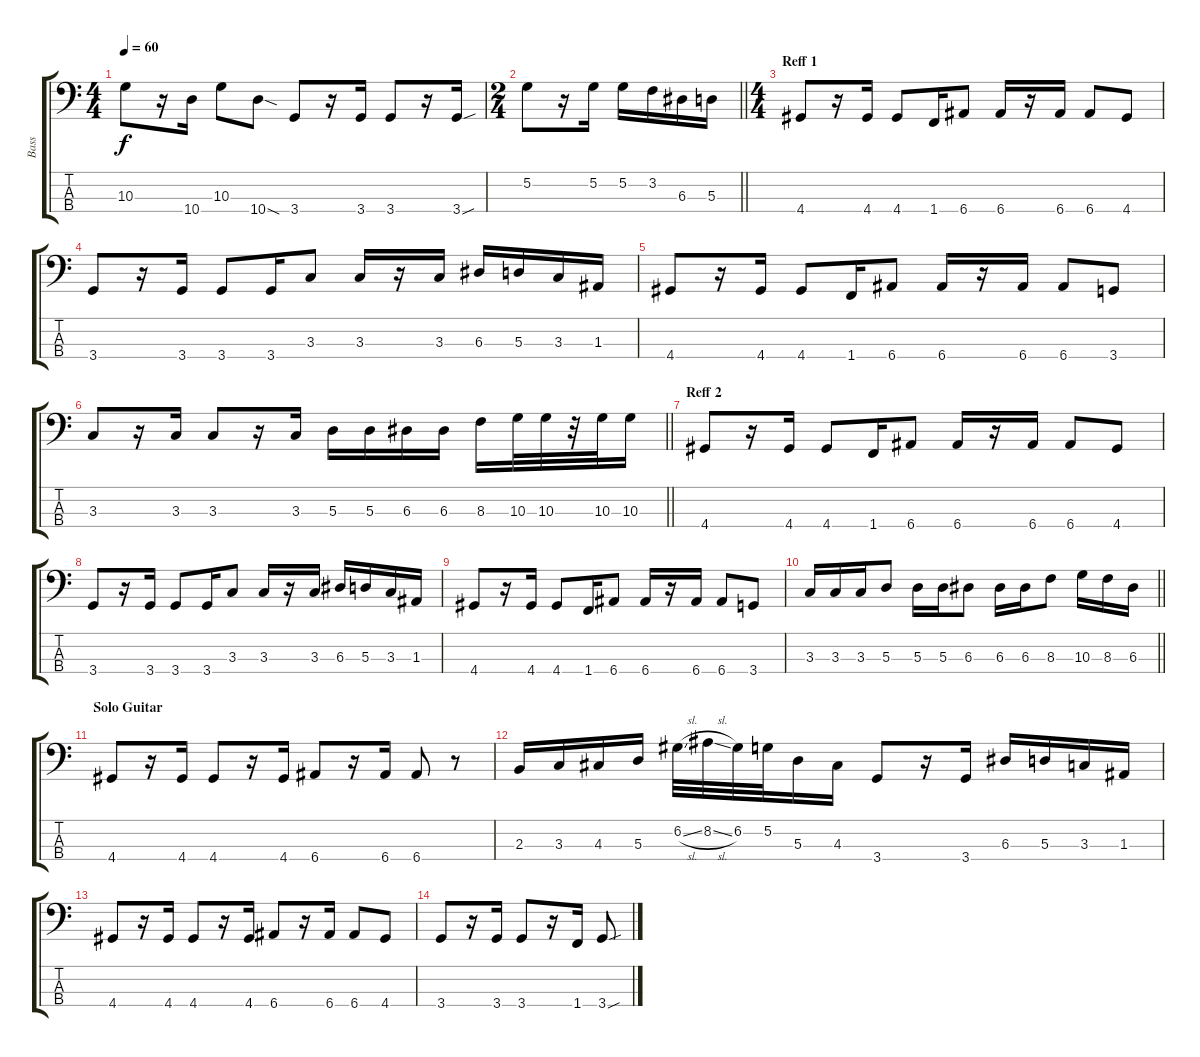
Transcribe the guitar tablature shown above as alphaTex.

\track ("Bass" "Bass") {instrument electricbassfinger}
\staff {score tabs}
\tuning (G2 D2 A1 E1) {hide}
\ts (4 4)
\tempo 60
\clef f4
\ks c
10.3.8{dy f} r.16 10.4.16 10.3.8 10.4{sod}.8 3.4.8 r.16 3.4.16 3.4.8 r.16 3.4{sou}.16 |
\ts (2 4)
\barLineRight lightlight
5.2.8 r.16 5.2.16 5.2.16 3.2.16 6.3.16 5.3.16 |
\ts (4 4)
\section ("" "Reff 1")
4.4.8 r.16 4.4.16 4.4.8 1.4.16 6.4.8 6.4.16 r.16 6.4.16 6.4.8 4.4.8 |
3.4.8 r.16 3.4.16 3.4.8 3.4.16 3.3.8 3.3.16 r.16 3.3.16 6.3.16 5.3.16 3.3.16 1.3.16 |
4.4.8 r.16 4.4.16 4.4.8 1.4.16 6.4.8 6.4.16 r.16 6.4.16 6.4.8 3.4.8 |
\barLineRight lightlight
3.3.8 r.16 3.3.16 3.3.8 r.16 3.3.16 5.3.16 5.3.16 6.3.16 6.3.16 8.3.16 10.3.32 10.3.32 r.32 10.3.32 10.3.16 |
\section ("" "Reff 2")
4.4.8 r.16 4.4.16 4.4.8 1.4.16 6.4.8 6.4.16 r.16 6.4.16 6.4.8 4.4.8 |
3.4.8 r.16 3.4.16 3.4.8 3.4.16 3.3.8 3.3.16 r.16 3.3.16 6.3.16 5.3.16 3.3.16 1.3.16 |
4.4.8 r.16 4.4.16 4.4.8 1.4.16 6.4.8 6.4.16 r.16 6.4.16 6.4.8 3.4.8 |
\barLineRight lightlight
3.3.16 3.3.16 3.3.16 5.3.8 5.3.16 5.3.16 6.3.8 6.3.16 6.3.16 8.3.8 10.3.16 8.3.16 6.3.16 |
\section ("" "Solo Guitar")
4.4.8 r.16 4.4.16 4.4.8 r.16 4.4.16 6.4.8 r.16 6.4.16 6.4.8 r.8 |
2.3.16 3.3.16 4.3.16 5.3.16 6.2{sl}.32 8.2{sl}.32 6.2.32 5.2.32 5.3.16 4.3.16 3.4.8 r.16 3.4.16 6.3.16 5.3.16 3.3.16 1.3.16 |
4.4.8 r.16 4.4.16 4.4.8 r.16 4.4.16 6.4.8 r.16 6.4.16 6.4.8 4.4.8 |
3.4.8 r.16 3.4.16 3.4.8 r.16 1.4.16 3.4{sou}.8
